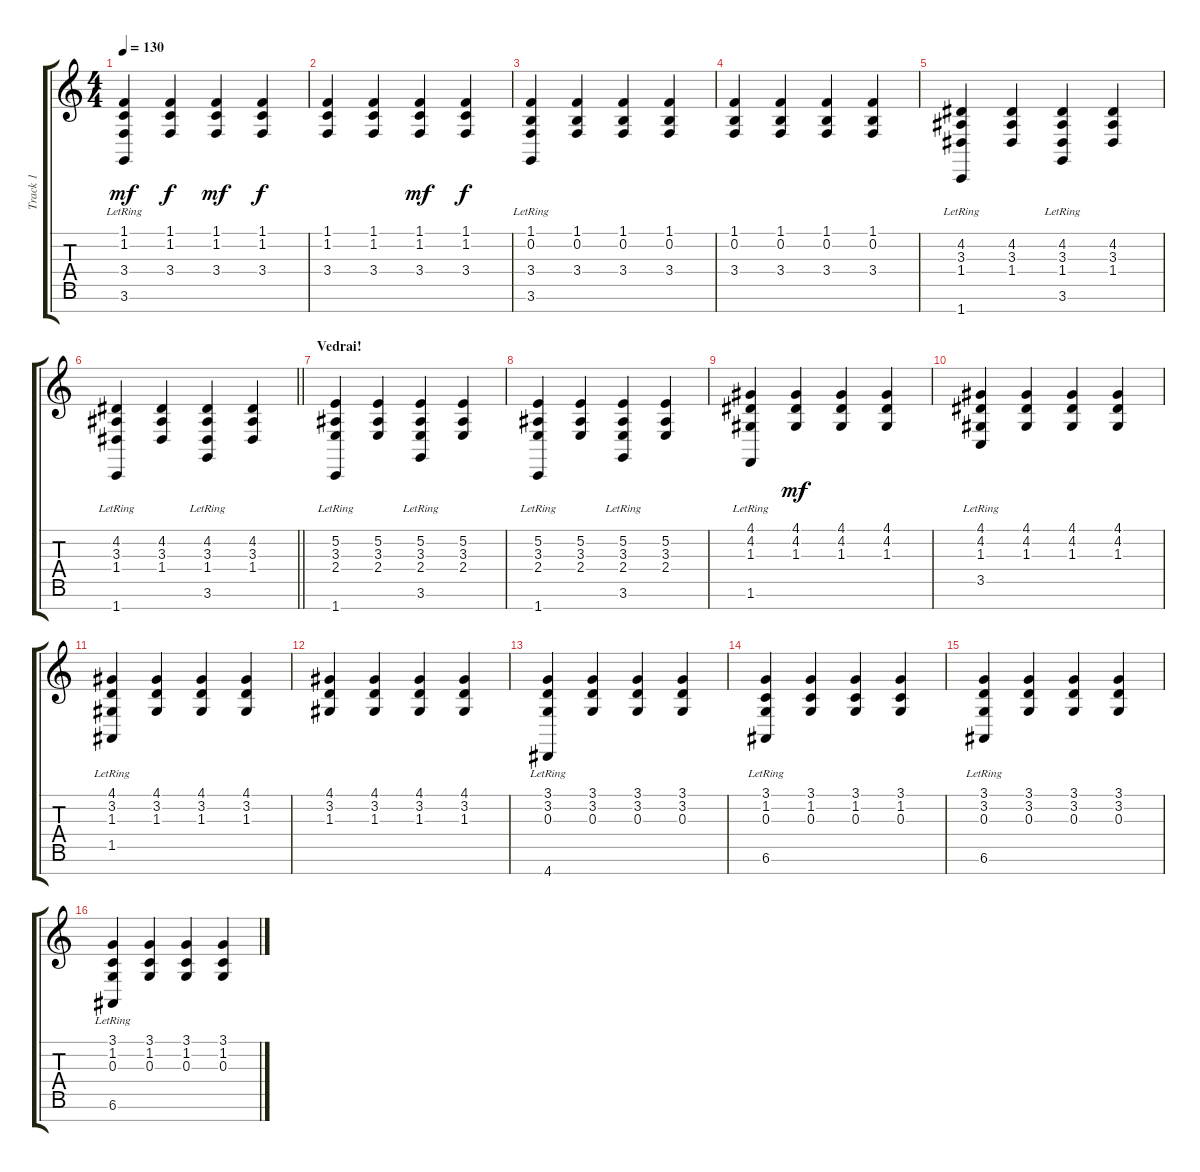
\track ("Track 1" "Track 1") {instrument acousticgrandpiano}
\staff {score tabs}
\tuning (E4 B3 G3 D3 A2 E2 B1) {hide}
\ts (4 4)
\tempo 130
\clef g2
\ks c
(1.1 1.2 3.4 3.6{lr}).4{dy mf} (1.1 1.2 3.4).4{dy f} (1.1 1.2 3.4).4{dy mf} (1.1 1.2 3.4).4{dy f} |
(1.1 1.2 3.4).4 (1.1 1.2 3.4).4 (1.1 1.2 3.4).4{dy mf} (1.1 1.2 3.4).4{dy f} |
(1.1 0.2 3.4 3.6{lr}).4 (1.1 0.2 3.4).4 (1.1 0.2 3.4).4 (1.1 0.2 3.4).4 |
(1.1 0.2 3.4).4 (1.1 0.2 3.4).4 (1.1 0.2 3.4).4 (1.1 0.2 3.4).4 |
(4.2 3.3 1.4 1.7{lr}).4 (4.2 3.3 1.4).4 (4.2 3.3 1.4 3.6{lr}).4 (4.2 3.3 1.4).4 |
\barLineRight lightlight
(4.2 3.3 1.4 1.7{lr}).4 (4.2 3.3 1.4).4 (4.2 3.3 1.4 3.6{lr}).4 (4.2 3.3 1.4).4 |
\section ("" "Vedrai!")
(5.2 3.3 2.4 1.7{lr}).4 (5.2 3.3 2.4).4 (5.2 3.3 2.4 3.6{lr}).4 (5.2 3.3 2.4).4 |
(5.2 3.3 2.4 1.7{lr}).4 (5.2 3.3 2.4).4 (5.2 3.3 2.4 3.6{lr}).4 (5.2 3.3 2.4).4 |
(4.1 4.2 1.3 1.6{lr}).4 (4.1 4.2 1.3).4{dy mf} (4.1 4.2 1.3).4 (4.1 4.2 1.3).4 |
(4.1 4.2 1.3 3.5{lr}).4 (4.1 4.2 1.3).4 (4.1 4.2 1.3).4 (4.1 4.2 1.3).4 |
(4.1 3.2 1.3 1.5{lr}).4 (4.1 3.2 1.3).4 (4.1 3.2 1.3).4 (4.1 3.2 1.3).4 |
(4.1 3.2 1.3).4 (4.1 3.2 1.3).4 (4.1 3.2 1.3).4 (4.1 3.2 1.3).4 |
(3.1 3.2 0.3 4.7{lr}).4 (3.1 3.2 0.3).4 (3.1 3.2 0.3).4 (3.1 3.2 0.3).4 |
(3.1 1.2 0.3 6.6{lr}).4 (3.1 1.2 0.3).4 (3.1 1.2 0.3).4 (3.1 1.2 0.3).4 |
(3.1 3.2 0.3 6.6{lr}).4 (3.1 3.2 0.3).4 (3.1 3.2 0.3).4 (3.1 3.2 0.3).4 |
(3.1 1.2 0.3 6.6{lr}).4 (3.1 1.2 0.3).4 (3.1 1.2 0.3).4 (3.1 1.2 0.3).4
